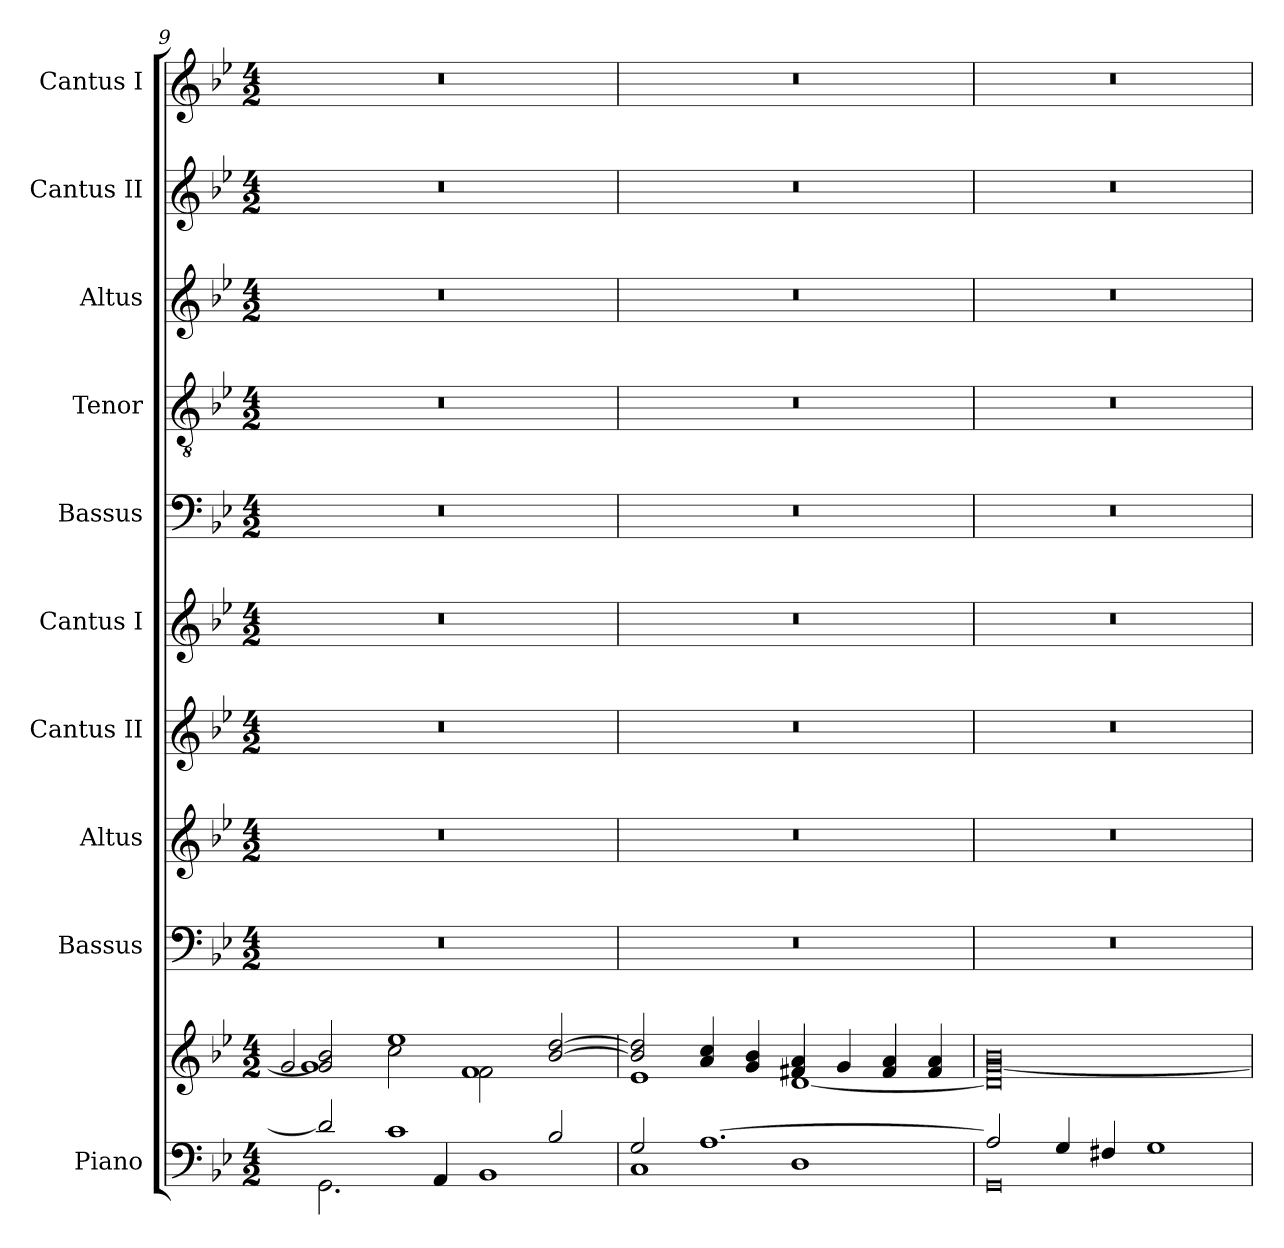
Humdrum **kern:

**kern	**kern	**kern	**kern	**kern	**kern	**kern	**kern	**kern	**kern	**kern
*part10	*part10	*part9	*part8	*part7	*part6	*part5	*part4	*part3	*part2	*part1
*staff11	*staff10	*staff9	*staff8	*staff7	*staff6	*staff5	*staff4	*staff3	*staff2	*staff1
*I"Piano	*	*I"Bassus	*I"Altus	*I"Cantus II	*I"Cantus I	*I"Bassus	*I"Tenor	*I"Altus	*I"Cantus II	*I"Cantus I
*I'Pno	*	*I'B.	*I'A.	*I'C.2	*I'C.1	*I'B.	*I'T.	*I'A.	*I'C.2	*I'C.1
*clefF4	*clefG2	*clefF4	*clefG2	*clefG2	*clefG2	*clefF4	*clefGv2	*clefG2	*clefG2	*clefG2
*	*	*	*	*	*	*	*ITrd7c12	*	*	*
*k[b-e-]	*k[b-e-]	*k[b-e-]	*k[b-e-]	*k[b-e-]	*k[b-e-]	*k[b-e-]	*k[b-e-]	*k[b-e-]	*k[b-e-]	*k[b-e-]
*B-:	*B-:	*B-:	*B-:	*B-:	*B-:	*B-:	*B-:	*B-:	*B-:	*B-:
*M4/2	*M4/2	*M4/2	*M4/2	*M4/2	*M4/2	*M4/2	*M4/2	*M4/2	*M4/2	*M4/2
=9	=9	=9	=9	=9	=9	=9	=9	=9	=9	=9
*^	*^	*	*	*	*	*	*	*	*	*
*	*	*	*^	*	*	*	*	*	*	*	*	*
!	!	!	!	!	!LO:N:vis=1	!LO:N:vis=1	!LO:N:vis=1	!LO:N:vis=1	!LO:N:vis=1	!LO:N:vis=1	!LO:N:vis=1	!LO:N:vis=1	!LO:N:vis=1
2di/]	2.GGi\	2gi/] 2b-i	1gi	2gi/	0r	0r	0r	0r	0r	0r	0r	0r	0r
1ci	.	1ee-i	.	2cci\	.	.	.	.	.	.	.	.	.
.	4AAi/	.	.	.	.	.	.	.	.	.	.	.	.
.	1BB-i	.	2fi\	1fi	.	.	.	.	.	.	.	.	.
2B-i/	.	[2b-i/ [2ddi	2ryy	.	.	.	.	.	.	.	.	.	.
*	*	*	*v	*v	*	*	*	*	*	*	*	*	*
!!LO:LB:g=z
=10	=10	=10	=10	=10	=10	=10	=10	=10	=10	=10	=10	=10
!	!	!	!	!LO:N:vis=1	!LO:N:vis=1	!LO:N:vis=1	!LO:N:vis=1	!LO:N:vis=1	!LO:N:vis=1	!LO:N:vis=1	!LO:N:vis=1	!LO:N:vis=1
2Gi/	1Ci	2b-i/] 2ddi]	1e-i	0r	0r	0r	0r	0r	0r	0r	0r	0r
[1.Ai	.	4ai/ 4cci	.	.	.	.	.	.	.	.	.	.
.	.	4gi/ 4b-i	.	.	.	.	.	.	.	.	.	.
.	1Di	4f#Xi/ 4ai	[1di	.	.	.	.	.	.	.	.	.
.	.	4gi/	.	.	.	.	.	.	.	.	.	.
.	.	4f#i/ 4ai	.	.	.	.	.	.	.	.	.	.
.	.	4f#i/ 4ai	.	.	.	.	.	.	.	.	.	.
=11	=11	=11	=11	=11	=11	=11	=11	=11	=11	=11	=11	=11
!	!	!	!	!LO:N:vis=1	!LO:N:vis=1	!LO:N:vis=1	!LO:N:vis=1	!LO:N:vis=1	!LO:N:vis=1	!LO:N:vis=1	!LO:N:vis=1	!LO:N:vis=1
2Ai/]	0GGi	0b-i	0di] [0gi	0r	0r	0r	0r	0r	0r	0r	0r	0r
4Gi/	.	.	.	.	.	.	.	.	.	.	.	.
4F#Xi/	.	.	.	.	.	.	.	.	.	.	.	.
1Gi	.	.	.	.	.	.	.	.	.	.	.	.
*v	*v	*	*	*	*	*	*	*	*	*	*	*
*	*v	*v	*	*	*	*	*	*	*	*	*
=	=	=	=	=	=	=	=	=	=	=
*-	*-	*-	*-	*-	*-	*-	*-	*-	*-	*-
